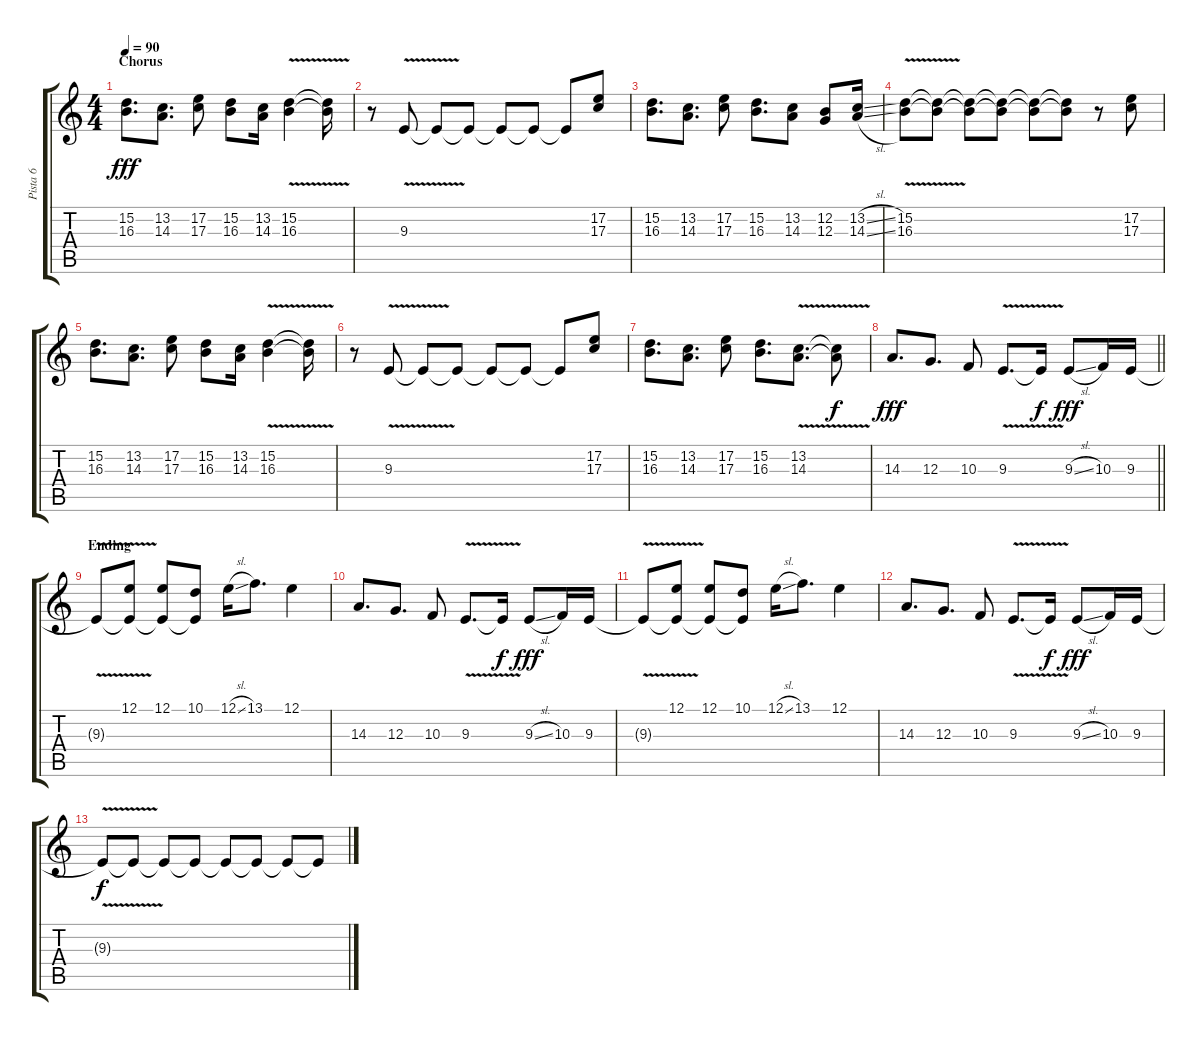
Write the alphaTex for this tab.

\track ("Pista 6" "Pista 6") {instrument pad7halo}
\staff {score tabs}
\tuning (E4 B3 G3 D3 A2 E2) {hide}
\ts (4 4)
\section ("" "Chorus")
\tempo 90
\clef g2
\ks c
(15.2 16.3).8{d dy fff} (13.2 14.3).8{d} (17.2 17.3).8 (15.2 16.3).8 (13.2 14.3).16 (15.2{v} 16.3{v}).4 (15.2{t} 16.3{t}).16 |
r.8 9.3{v}.8 9.3{t}.8 9.3{t}.8 9.3{t}.8 9.3{t}.8 9.3{t}.8 (17.2 17.3).8 |
(15.2 16.3).8{d} (13.2 14.3).8{d} (17.2 17.3).8 (15.2 16.3).8{d} (13.2 14.3).8 (12.2 12.3).8 (13.2{sl} 14.3{sl}).16 |
(15.2{v} 16.3{v}).8 (15.2{t} 16.3{t}).8 (15.2{t} 16.3{t}).8 (15.2{t} 16.3{t}).8 (15.2{t} 16.3{t}).8 (15.2{t} 16.3{t}).8 r.8 (17.2 17.3).8 |
(15.2 16.3).8{d} (13.2 14.3).8{d} (17.2 17.3).8 (15.2 16.3).8 (13.2 14.3).16 (15.2{v} 16.3{v}).4 (15.2{t} 16.3{t}).16 |
r.8 9.3{v}.8 9.3{t}.8 9.3{t}.8 9.3{t}.8 9.3{t}.8 9.3{t}.8 (17.2 17.3).8 |
(15.2 16.3).8{d} (13.2 14.3).8{d} (17.2 17.3).8 (15.2 16.3).8{d} (13.2{v} 14.3{v}).8{d} (13.2{t} 14.3{t}).8{dy f} |
\barLineRight lightlight
14.3.8{d dy fff} 12.3.8{d} 10.3.8 9.3{v}.8{d} 9.3{t}.16{dy f} 9.3{sl}.8{dy fff} 10.3.16 9.3.16 |
\section ("" "Ending")
9.3{v t}.8 (12.1 9.3{t}).8 (12.1 9.3{t}).8 (10.1 9.3{t}).8 12.1{sl}.16 13.1.8{d} 12.1.4 |
14.3.8{d} 12.3.8{d} 10.3.8 9.3{v}.8{d} 9.3{t}.16{dy f} 9.3{sl}.8{dy fff} 10.3.16 9.3.16 |
9.3{v t}.8 (12.1 9.3{t}).8 (12.1 9.3{t}).8 (10.1 9.3{t}).8 12.1{sl}.16 13.1.8{d} 12.1.4 |
14.3.8{d} 12.3.8{d} 10.3.8 9.3{v}.8{d} 9.3{t}.16{dy f} 9.3{sl}.8{dy fff} 10.3.16 9.3.16 |
9.3{v t}.8{dy f} 9.3{t}.8 9.3{t}.8 9.3{t}.8 9.3{t}.8 9.3{t}.8 9.3{t}.8 9.3{t}.8
